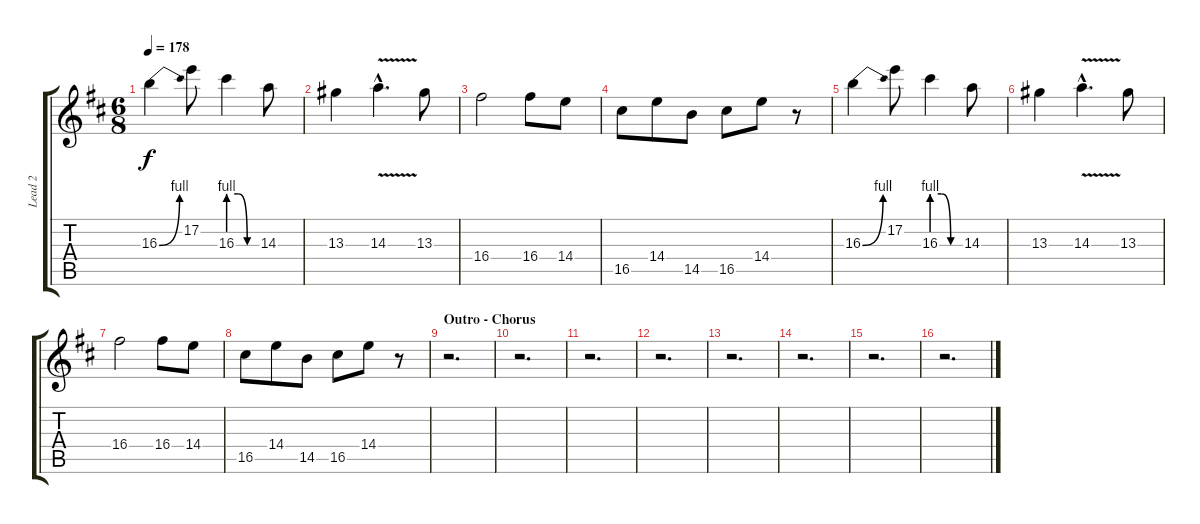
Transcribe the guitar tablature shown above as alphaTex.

\track ("Lead 2" "Lead 2") {instrument overdrivenguitar}
\staff {score tabs}
\tuning (E4 B3 G3 D3 A2 E2) {hide}
\ts (6 8)
\tempo 178
\clef g2
\ks d
16.3{be (bend 0 0 60 4)}.4{dy f volume 16} 17.2.8 16.3{be (custom 0 4 20 4 40 0 60 0)}.4 14.3.8 |
13.3.4 14.3{v hac}.4{d} 13.3.8 |
16.4.2 16.4.8 14.4.8 |
16.5.8 14.4.8 14.5.8 16.5.8 14.4.8 r.8 |
16.3{be (bend 0 0 60 4)}.4{volume 16} 17.2.8 16.3{be (custom 0 4 20 4 40 0 60 0)}.4 14.3.8 |
13.3.4 14.3{v hac}.4{d} 13.3.8 |
16.4.2 16.4.8 14.4.8 |
16.5.8 14.4.8 14.5.8 16.5.8 14.4.8 r.8 |
\section ("" "Outro - Chorus")
r.2{d} |
r.2{d} |
r.2{d} |
r.2{d} |
r.2{d} |
r.2{d} |
r.2{d} |
r.2{d}
